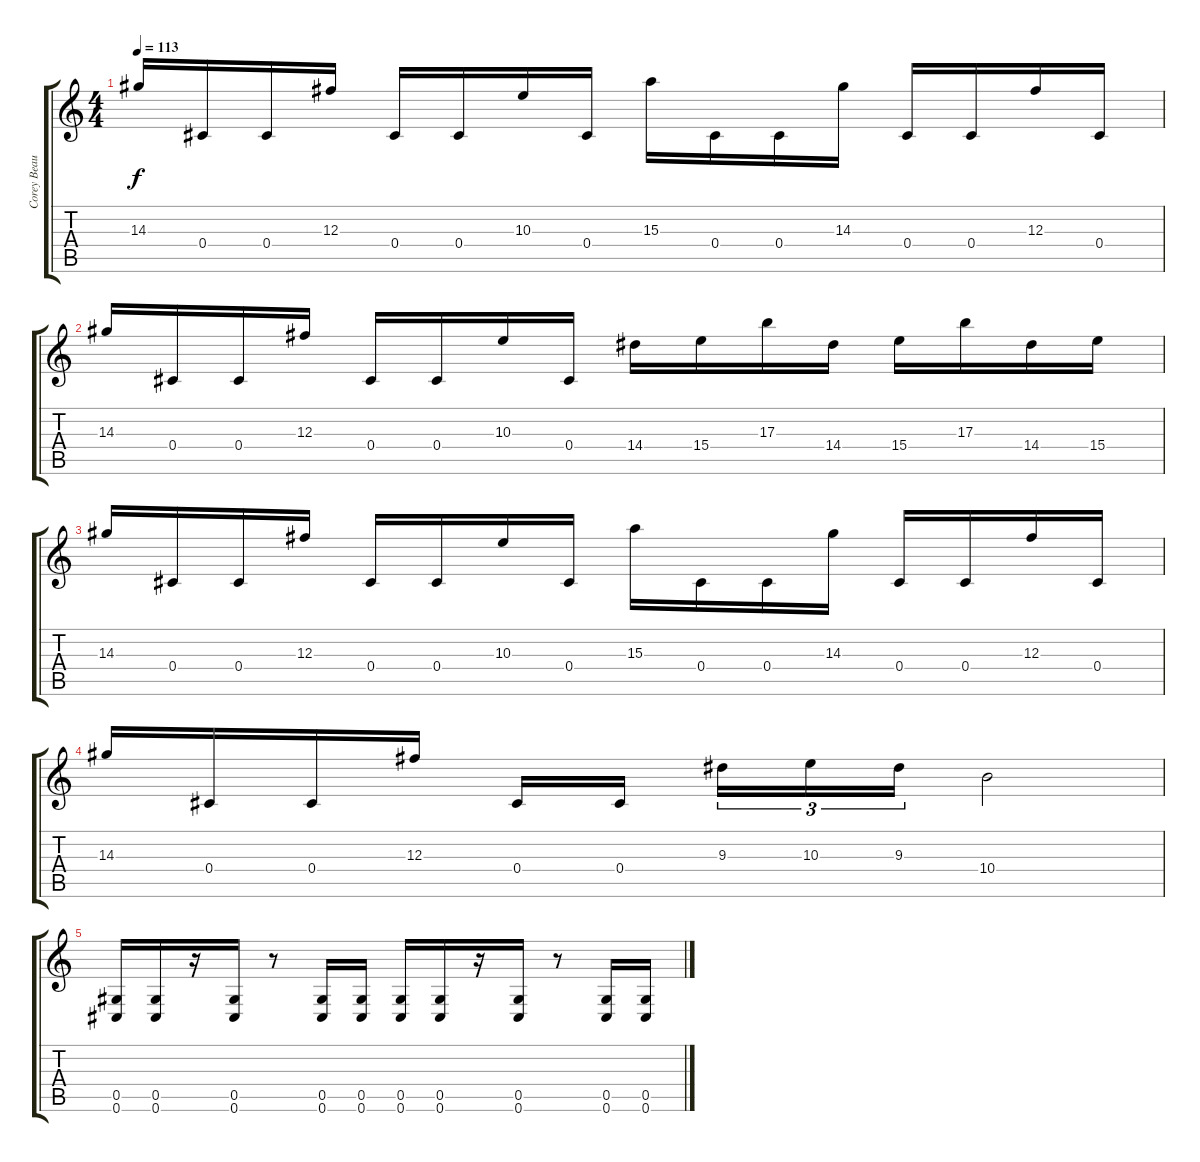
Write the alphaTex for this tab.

\track ("Corey Beaulieu" "Corey Beau") {instrument distortionguitar}
\staff {score tabs}
\tuning (Eb4 Bb3 Gb3 Db3 Ab2 Db2) {hide}
\ts (4 4)
\tempo 113
\clef g2
\ks c
14.3.16{dy f} 0.4.16 0.4.16 12.3.16 0.4.16 0.4.16 10.3.16 0.4.16 15.3.16 0.4.16 0.4.16 14.3.16 0.4.16 0.4.16 12.3.16 0.4.16 |
14.3.16 0.4.16 0.4.16 12.3.16 0.4.16 0.4.16 10.3.16 0.4.16 14.4.16 15.4.16 17.3.16 14.4.16 15.4.16 17.3.16 14.4.16 15.4.16 |
14.3.16 0.4.16 0.4.16 12.3.16 0.4.16 0.4.16 10.3.16 0.4.16 15.3.16 0.4.16 0.4.16 14.3.16 0.4.16 0.4.16 12.3.16 0.4.16 |
14.3.16 0.4.16 0.4.16 12.3.16 0.4.16 0.4.16{beam splitsecondary} 9.3.16{tu (3 2)} 10.3.16{tu (3 2)} 9.3.16{tu (3 2)} 10.4.2 |
(0.5 0.6).16 (0.5 0.6).16 r.16 (0.5 0.6).16 r.8 (0.5 0.6).16 (0.5 0.6).16 (0.5 0.6).16 (0.5 0.6).16 r.16 (0.5 0.6).16 r.8 (0.5 0.6).16 (0.5 0.6).16
